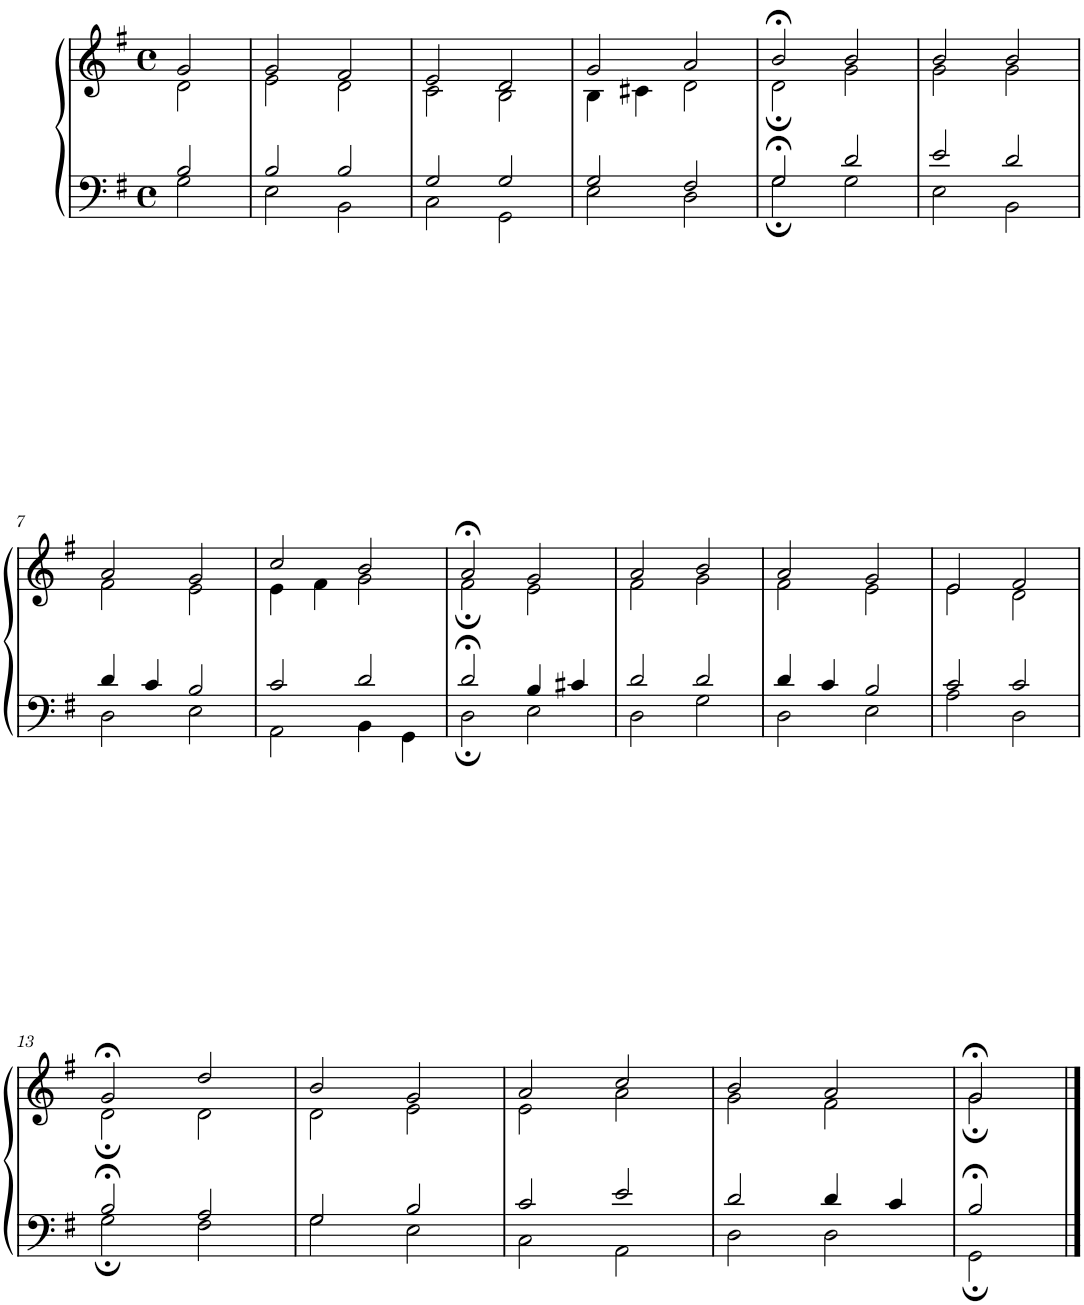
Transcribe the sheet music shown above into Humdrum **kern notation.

**kern	**kern
*part1	*part1
*staff2	*staff1
*I"Piano	*
*I'Pno.	*
*clefF4	*clefG2
*k[f#]	*k[f#]
*M4/4	*M4/4
*met(c)	*met(c)
=1	=1
*^	*^
2B/	2G\	2g/	2d\
=2	=2	=2	=2
2B/	2E\	2g/	2e\
2B/	2BB\	2f#/	2d\
=3	=3	=3	=3
2G/	2C\	2e/	2c\
2G/	2GG\	2d/	2B\
=4	=4	=4	=4
2G/	2E\	2g/	4B\
.	.	.	4c#X\
2F#/	2D\	2a/	2d\
=5	=5	=5	=5
2G;</	2G;\	2b;</	2d;\
2d/	2G\	2b/	2g\
=6	=6	=6	=6
2e/	2E\	2b/	2g\
2d/	2BB\	2b/	2g\
!!LO:LB:g=z	!!
=7	=7	=7	=7
4d/	2D\	2a/	2f#\
4c/	.	.	.
2B/	2E\	2g/	2e\
=8	=8	=8	=8
2c/	2AA\	2cc/	4e\
.	.	.	4f#\
2d/	4BB\	2b/	2g\
.	4GG\	.	.
=9	=9	=9	=9
2d;</	2D;\	2a;</	2f#;\
4B/	2E\	2g/	2e\
4c#X/	.	.	.
=10	=10	=10	=10
2d/	2D\	2a/	2f#\
2d/	2G\	2b/	2g\
=11	=11	=11	=11
4d/	2D\	2a/	2f#\
4c/	.	.	.
2B/	2E\	2g/	2e\
=12	=12	=12	=12
2c/	2A\	2e/	2e\
2c/	2D\	2f#/	2d\
!!LO:LB:g=z	!!
=13	=13	=13	=13
2B;</	2G;\	2g;</	2d;\
2A/	2F#\	2dd/	2d\
=14	=14	=14	=14
2G/	2G\	2b/	2d\
2B/	2E\	2g/	2e\
=15	=15	=15	=15
2c/	2C\	2a/	2e\
2e/	2AA\	2cc/	2a\
=16	=16	=16	=16
2d/	2D\	2b/	2g\
4d/	2D\	2a/	2f#\
4c/	.	.	.
=17	=17	=17	=17
2B;</	2GG;\	2g;</	2g;\
*v	*v	*	*
*	*v	*v
==	==
*-	*-
